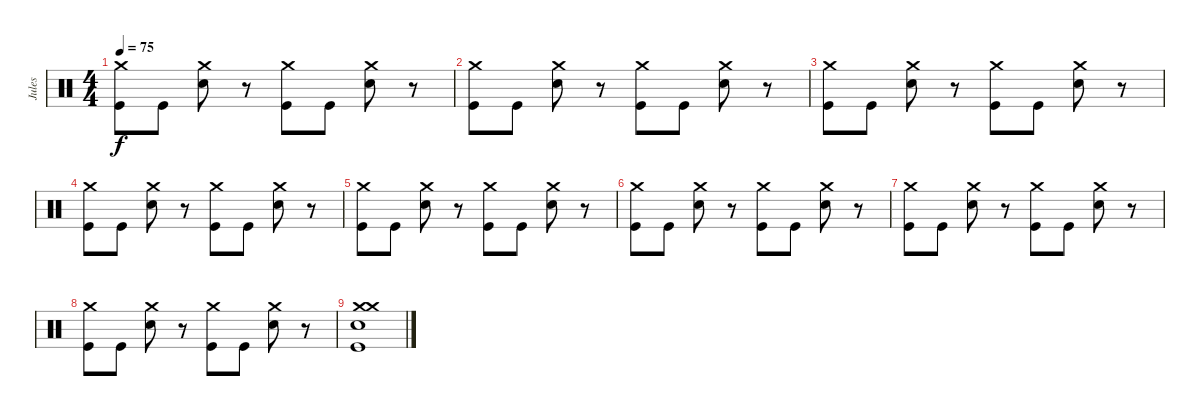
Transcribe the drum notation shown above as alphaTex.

\track ("Jules" "Jules") {instrument percussion}
\staff {score}
\articulation defaults
\ts (4 4)
\tempo 75
\clef neutral
\ks c
("Kick (hit)" "Crash medium (hit)").8{dy f} "Kick (hit)".8 ("Snare (hit) 2" "Crash medium (hit)").8 r.8 ("Kick (hit)" "Crash medium (hit)").8 "Kick (hit)".8 ("Snare (hit) 2" "Crash medium (hit)").8 r.8 |
("Kick (hit)" "Crash medium (hit)").8 "Kick (hit)".8 ("Snare (hit) 2" "Crash medium (hit)").8 r.8 ("Kick (hit)" "Crash medium (hit)").8 "Kick (hit)".8 ("Snare (hit) 2" "Crash medium (hit)").8 r.8 |
("Kick (hit)" "Crash medium (hit)").8 "Kick (hit)".8 ("Snare (hit) 2" "Crash medium (hit)").8 r.8 ("Kick (hit)" "Crash medium (hit)").8 "Kick (hit)".8 ("Snare (hit) 2" "Crash medium (hit)").8 r.8 |
("Kick (hit)" "Crash medium (hit)").8 "Kick (hit)".8 ("Snare (hit) 2" "Crash medium (hit)").8 r.8 ("Kick (hit)" "Crash medium (hit)").8 "Kick (hit)".8 ("Snare (hit) 2" "Crash medium (hit)").8 r.8 |
("Kick (hit)" "Crash medium (hit)").8 "Kick (hit)".8 ("Snare (hit) 2" "Crash medium (hit)").8 r.8 ("Kick (hit)" "Crash medium (hit)").8 "Kick (hit)".8 ("Snare (hit) 2" "Crash medium (hit)").8 r.8 |
("Kick (hit)" "Crash medium (hit)").8 "Kick (hit)".8 ("Snare (hit) 2" "Crash medium (hit)").8 r.8 ("Kick (hit)" "Crash medium (hit)").8 "Kick (hit)".8 ("Snare (hit) 2" "Crash medium (hit)").8 r.8 |
("Kick (hit)" "Crash medium (hit)").8 "Kick (hit)".8 ("Snare (hit) 2" "Crash medium (hit)").8 r.8 ("Kick (hit)" "Crash medium (hit)").8 "Kick (hit)".8 ("Snare (hit) 2" "Crash medium (hit)").8 r.8 |
("Kick (hit)" "Crash medium (hit)").8 "Kick (hit)".8 ("Snare (hit) 2" "Crash medium (hit)").8 r.8 ("Kick (hit)" "Crash medium (hit)").8 "Kick (hit)".8 ("Snare (hit) 2" "Crash medium (hit)").8 r.8 |
("Snare (hit) 2" "Kick (hit)" "Crash medium (hit)" "Crash medium (hit)").1
